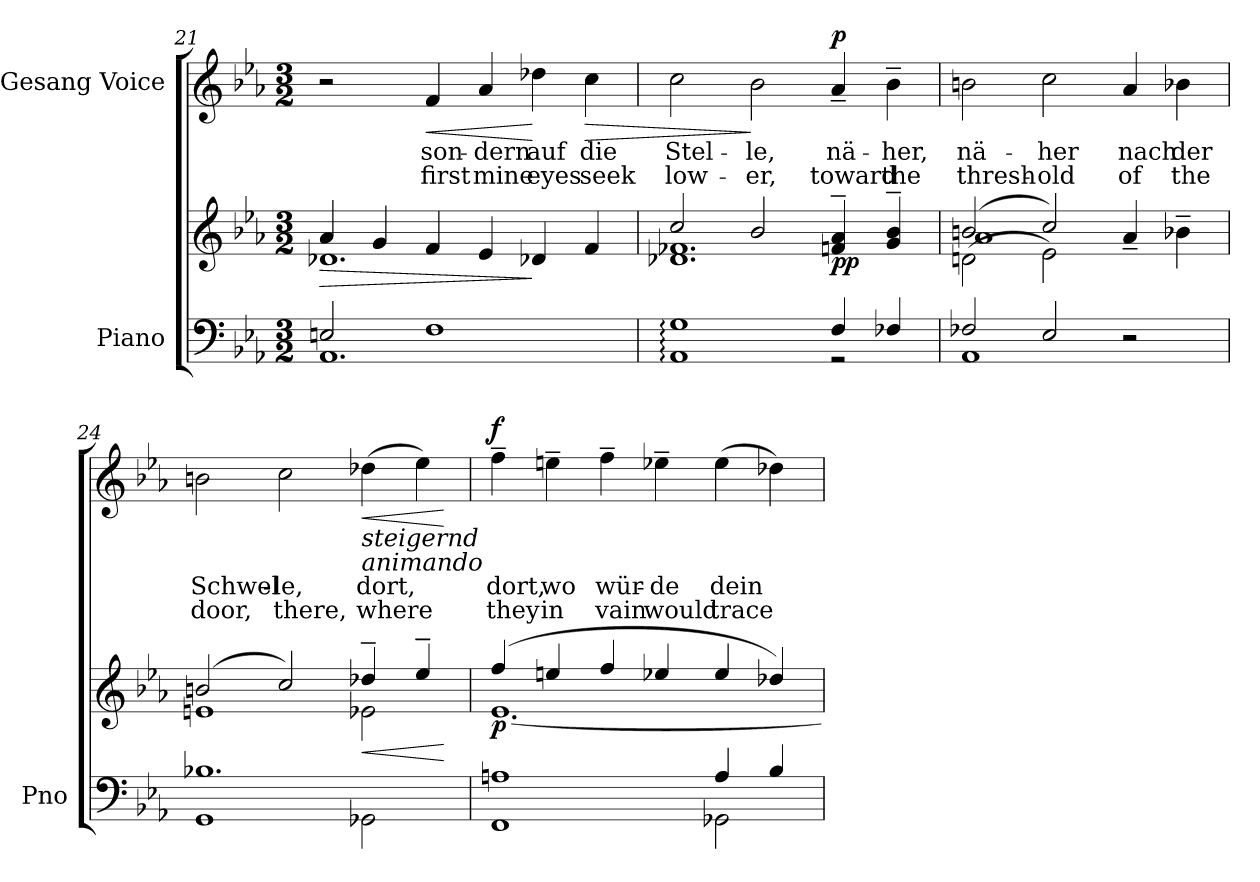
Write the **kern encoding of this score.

**kern	**kern	**dynam	**kern	**text	**text	**dynam
*part2	*part2	*part2	*part1	*part1	*part1	*part1
*staff3	*staff2	*staff2/3	*staff1	*staff1	*staff1	*staff1
*I"Piano	*	*	*I"Gesang Voice	*	*	*
*I'Pno	*	*	*	*	*	*
*clefF4	*clefG2	*	*clefG2	*	*	*
*k[b-e-a-]	*k[b-e-a-]	*	*k[b-e-a-]	*	*	*
*M3/2	*M3/2	*	*M3/2	*	*	*
=21	=21	=21	=21	=21	=21	=21
*^	*	*	*	*	*	*
!	!	!	!LO:HP:b	!	!	!	!
*	*	*^	*	*	*	*	*
2En/	1.AA-	4a-/	1.d-X	>	2r	.	.	.
.	.	4g/	.	.	.	.	.	.
!	!	!	!	!	!	!LO:LY:b	!LO:LY:b	!LO:HP:b
1F	.	4f/	.	.	4f/	son-	first	<
!	!	!	!	!	!	!LO:LY:b	!LO:LY:b	!
.	.	4e-/	.	.	4a-/	-dern	mine	.
!	!	!	!	!	!	!LO:LY:b	!LO:LY:b	!
.	.	4d-X/	.	]	4dd-X\	auf	eyes	[
!	!	!	!	!	!	!LO:LY:b	!LO:LY:b	!LO:HP:b
.	.	4f/	.	.	4cc\	die	seek	>
=22	=22	=22	=22	=22	=22	=22	=22	=22
!	!	!	!	!	!	!LO:LY:b	!LO:LY:b	!
1AA-: 1G:	1ryy	2cc/	1.d-X 1.f-X	.	2cc\	Stel-	low-	.
!	!	!	!	!	!	!LO:LY:b	!LO:LY:b	!
.	.	2b-/	.	.	2b-\	-le,	-er,	]
!	!	!	!	!LO:DY:b	!	!LO:LY:b	!LO:LY:b	!LO:DY:a
4F/	2r	4fn/~> 4a-/~>	.	pp	4a-~>/	nä-	toward	p
!	!	!	!	!	!	!LO:LY:b	!LO:LY:b	!
4F-X/	.	4g/~> 4b-/~>	.	.	4b-~\	-her,	the	.
!!LO:LB:g=z
=23	=23	=23	=23	=23	=23	=23	=23	=23
*	*	*	*^	*	*	*	*	*
!	!	!	!	!	!	!	!LO:LY:b	!LO:LY:b	!
2F-X/	1AA-	(2bn/	1a-	(2dn\	.	2bn\	nä-	thresh-	.
!	!	!	!	!	!	!	!LO:LY:b	!LO:LY:b	!
2E-/	.	2cc/)	.	2e-\)	.	2cc\	-her	-old	.
!	!	!	!	!	!	!	!LO:LY:b	!LO:LY:b	!
2r	2ryy	4a-~>/	2ryy	2ryy	.	4a-/	nach	of	.
!	!	!	!	!	!	!	!LO:LY:b	!LO:LY:b	!
.	.	4b-X~\	.	.	.	4b-X\	der	the	.
*	*	*	*v	*v	*	*	*	*	*
=24	=24	=24	=24	=24	=24	=24	=24	=24
!	!	!	!	!	!	!LO:LY:b	!LO:LY:b	!
1.B-X	1GG	(2bn/	1en	.	2bn\	Schwel-	door,	.
!	!	!	!	!	!	!LO:LY:b	!LO:LY:b	!
.	.	2cc/)	.	.	2cc\	-le,	there,	.
!	!	!	!	!	!LO:TX:b:i:t=steigernd	!	!	!
!	!	!	!	!	!LO:TX:b:i:t=animando	!	!	!
!	!	!	!	!LO:HP:b	!	!LO:LY:b	!LO:LY:b	!LO:HP:b
.	2GG-X\	4dd-X~/	2e-X\	<	(4dd-X\	dort,	where	<
.	.	4ee-~/	.	.	4ee-\)	.	.	.
*v	*v	*	*	*	*	*	*	*
*	*v	*v	*	*	*	*	*
.	.	[	.	.	.	[
=25	=25	=25	=25	=25	=25	=25
*^	*^	*	*	*	*	*
!	!	!	!	!LO:DY:b	!	!LO:LY:b	!LO:LY:b	!LO:DY:a
1An	1FF	(4ff/	[1.e-	p	4ff~\	dort,	they	f
!	!	!	!	!	!	!LO:LY:b	!LO:LY:b	!
.	.	4een/	.	.	4een~\	wo	in	.
!	!	!	!	!	!	!LO:LY:b	!LO:LY:b	!
.	.	4ff/	.	.	4ff~\	wür-	vain	.
!	!	!	!	!	!	!LO:LY:b	!LO:LY:b	!
.	.	4ee-X/	.	.	4ee-X~\	-de	would	.
!	!	!	!	!	!	!LO:LY:b	!LO:LY:b	!
4A/	2GG-X\	4ee-/	.	.	(4ee-\	dein	trace	.
4B-/	.	4dd-X/)	.	.	4dd-X\)	.	.	.
*v	*v	*	*	*	*	*	*	*
*	*v	*v	*	*	*	*	*
=	=	=	=	=	=	=
*-	*-	*-	*-	*-	*-	*-
